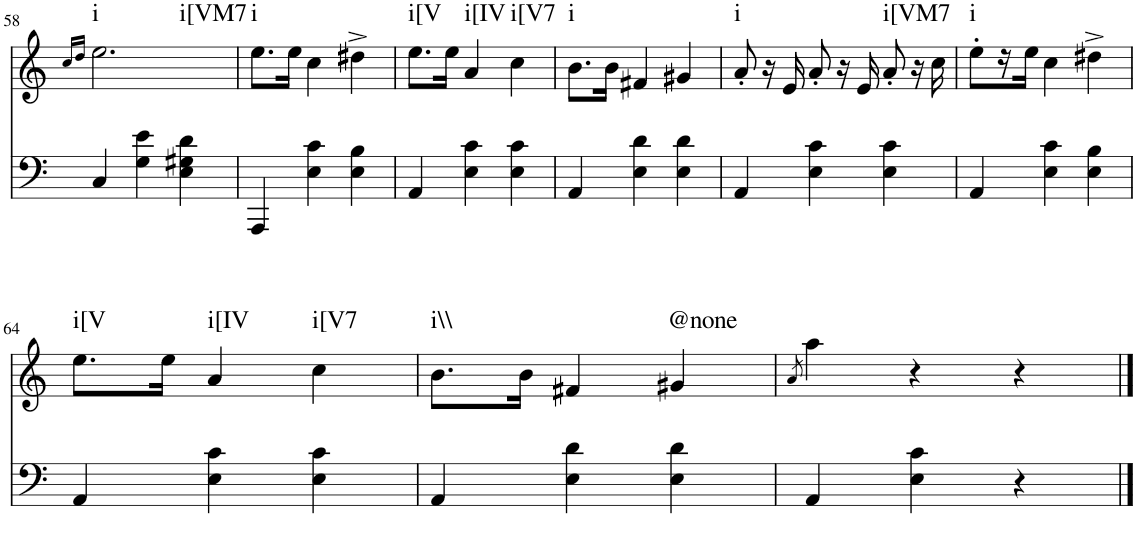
**kern	**kern	**harte
*part2	*part1	*part1
*staff2	*staff1	*
*I"piano	*I"piano	*
*I'Pno	*I'Pno	*
!!LO:PB:g=z
*clefF4	*clefG2	*
*k[]	*k[]	*
*M3/4	*M3/4	*
=58	=58	=58
.	16qcc/LL	.
.	16qdd/JJ	.
!	!	!LO:H:n=1:kt=i
!	!	!LO:H:n=2:kt=i[VM7
4C/	2.ee\	N N
4G\ 4e\	.	.
4E\ 4G#X\ 4d\	.	.
=59	=59	=59
!	!	!LO:H:kt=i
4AAA/	8.ee\L	N
.	16ee\Jk	.
4E\ 4c\	4cc\	.
4E\ 4B\	4dd#X^\	.
=60	=60	=60
!	!	!LO:H:kt=i[V
4AA/	8.ee\L	N
.	16ee\Jk	.
!	!	!LO:H:kt=i[IV
4E\ 4c\	4a/	N
!	!	!LO:H:kt=i[V7
4E\ 4c\	4cc\	N
=61	=61	=61
!	!	!LO:H:kt=i
4AA/	8.b\L	N
.	16b\Jk	.
4E\ 4d\	4f#X/	.
4E\ 4d\	4g#X/	.
=62	=62	=62
!	!	!LO:H:kt=i
4AA/	8a'/	N
.	16r	.
.	16e/	.
4E\ 4c\	8a'/	.
.	16r	.
.	16e/	.
!	!	!LO:H:kt=i[VM7
4E\ 4c\	8a'/	N
.	16r	.
.	16cc\	.
=63	=63	=63
!	!	!LO:H:kt=i
4AA/	8ee'\L	N
.	16r	.
.	16ee\JJ	.
4E\ 4c\	4cc\	.
4E\ 4B\	4dd#X^\	.
!!LO:LB:g=z
=64	=64	=64
!	!	!LO:H:kt=i[V
4AA/	8.ee\L	N
.	16ee\Jk	.
!	!	!LO:H:kt=i[IV
4E\ 4c\	4a/	N
!	!	!LO:H:kt=i[V7
4E\ 4c\	4cc\	N
=65	=65	=65
!	!	!LO:H:kt=i\\
4AA/	8.b\L	N
.	16b\Jk	.
4E\ 4d\	4f#X/	.
!	!	!LO:H:kt=@none
4E\ 4d\	4g#X/	N
=66	=66	=66
.	8qa/	.
4AA/	4aa\	.
4E\ 4c\	4r	.
4r	4r	.
==	==	==
*-	*-	*-
